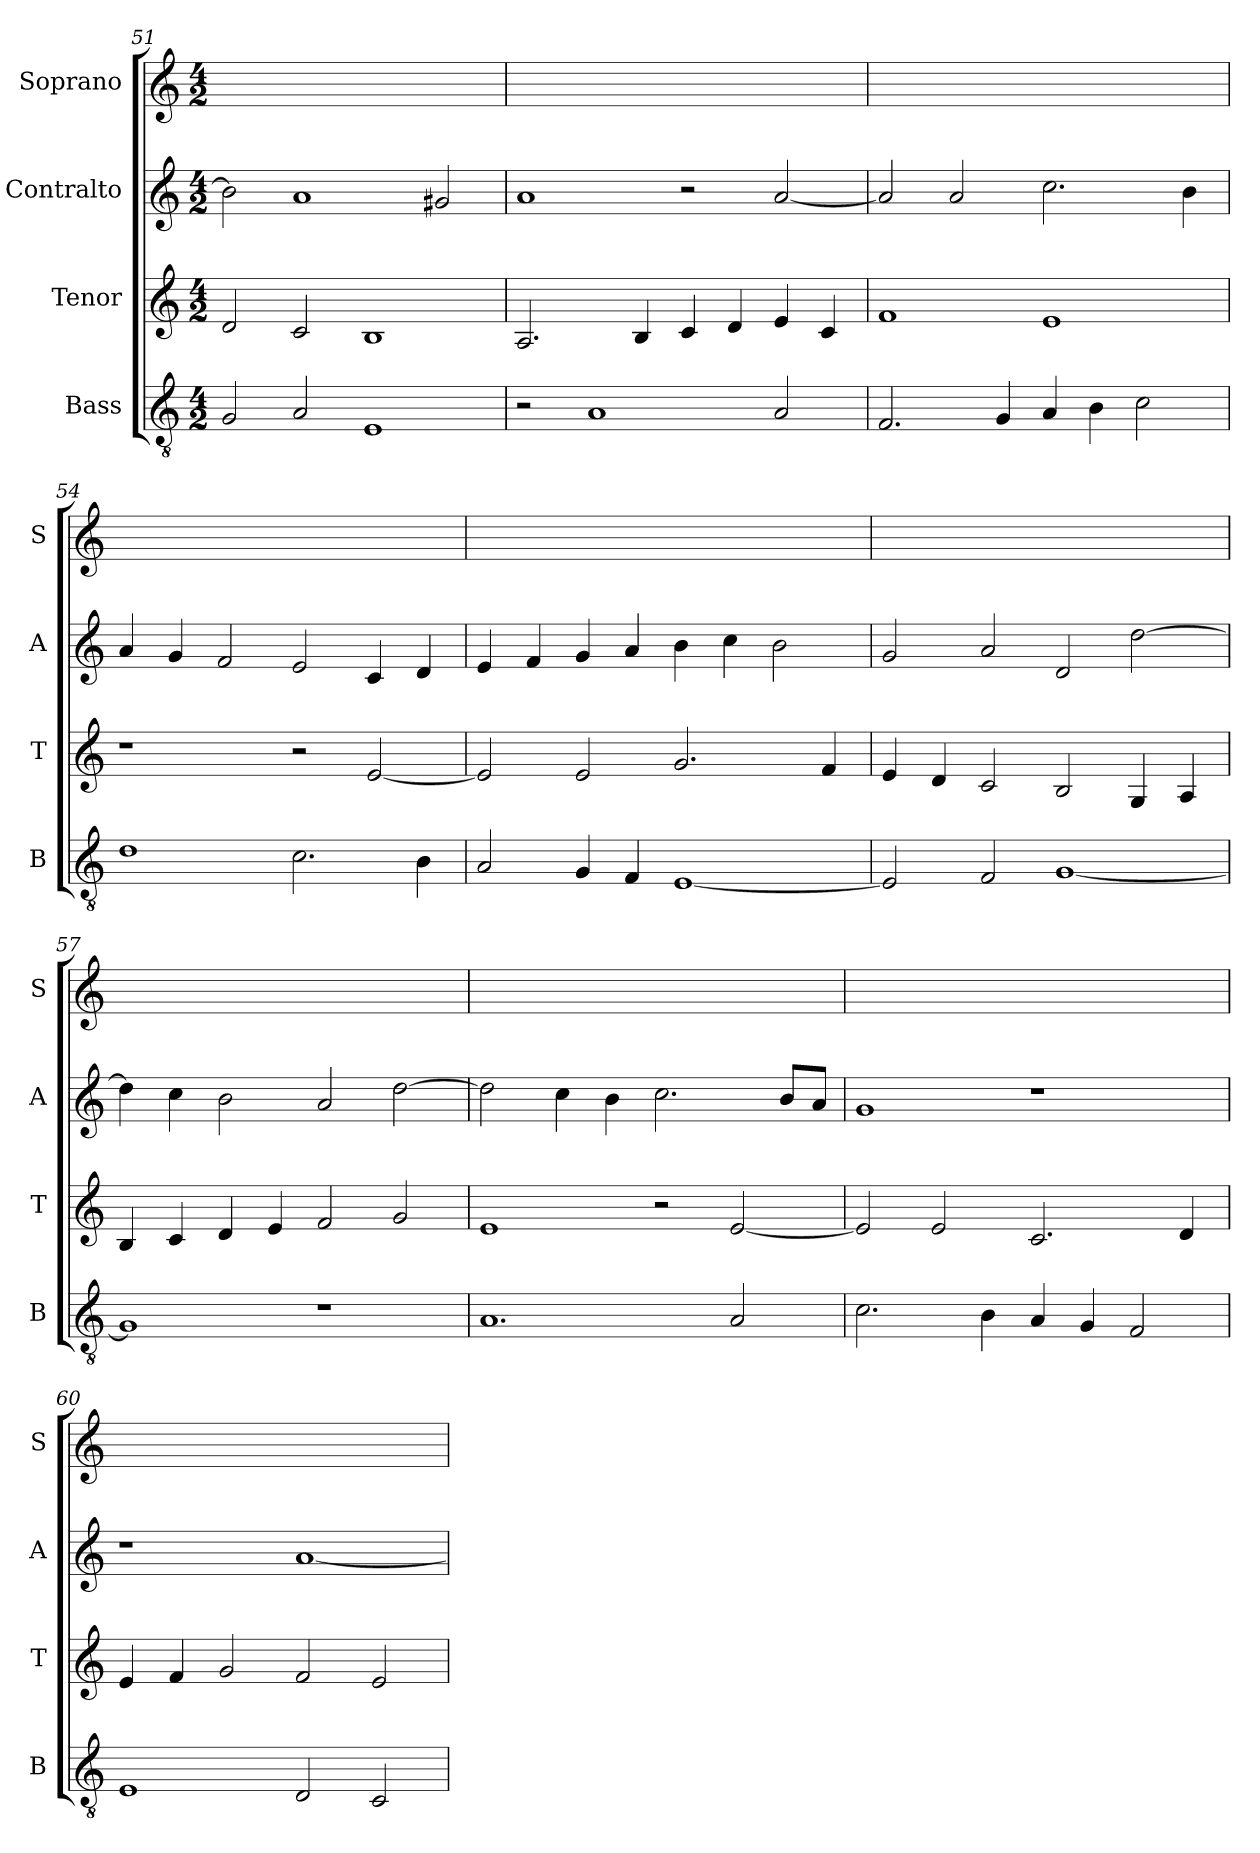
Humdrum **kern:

**kern	**kern	**kern	**kern
*part4	*part3	*part2	*part1
*staff4	*staff3	*staff2	*staff1
*I"Bass	*I"Tenor	*I"Contralto	*I"Soprano
*I'B	*I'T	*I'A	*I'S
*clefGv2	*clefG2	*clefG2	*clefG2
*k[]	*k[]	*k[]	*k[]
*E:phr	*E:phr	*E:phr	*E:phr
*M4/2	*M4/2	*M4/2	*M4/2
=51	=51	=51	=51
2G	2d	2b]	0ryy
2A	2c	1a	.
1E	1B	.	.
.	.	2g#X	.
=52	=52	=52	=52
2r	2.A	1a	0ryy
1A	.	.	.
.	4B	.	.
.	4c	2r	.
.	4d	.	.
2A	4e	[2a	.
.	4c	.	.
=53	=53	=53	=53
2.F	1f	2a]	0ryy
.	.	2a	.
4G	.	.	.
4A	1e	2.cc	.
4B	.	.	.
2c	.	.	.
.	.	4b	.
=54	=54	=54	=54
1d	1r	4a	0ryy
.	.	4g	.
.	.	2f	.
2.c	2r	2e	.
.	[2e	4c	.
4B	.	4d	.
=55	=55	=55	=55
2A	2e]	4e	0ryy
.	.	4f	.
4G	2e	4g	.
4F	.	4a	.
[1E	2.g	4b	.
.	.	4cc	.
.	.	2b	.
.	4f	.	.
=56	=56	=56	=56
2E]	4e	2g	0ryy
.	4d	.	.
2F	2c	2a	.
[1G	2B	2d	.
.	4G	[2dd	.
.	4A	.	.
=57	=57	=57	=57
1G]	4B	4dd]	0ryy
.	4c	4cc	.
.	4d	2b	.
.	4e	.	.
1r	2f	2a	.
.	2g	[2dd	.
=58	=58	=58	=58
1.A	1e	2dd]	0ryy
.	.	4cc	.
.	.	4b	.
.	2r	2.cc	.
2A	[2e	.	.
.	.	8b/L	.
.	.	8a/J	.
=59	=59	=59	=59
2.c	2e]	1g	0ryy
.	2e	.	.
4B	.	.	.
4A	2.c	1r	.
4G	.	.	.
2F	.	.	.
.	4d	.	.
=60	=60	=60	=60
1E	4e	1r	0ryy
.	4f	.	.
.	2g	.	.
2D	2f	[1a	.
2C	2e	.	.
=	=	=	=
*-	*-	*-	*-
